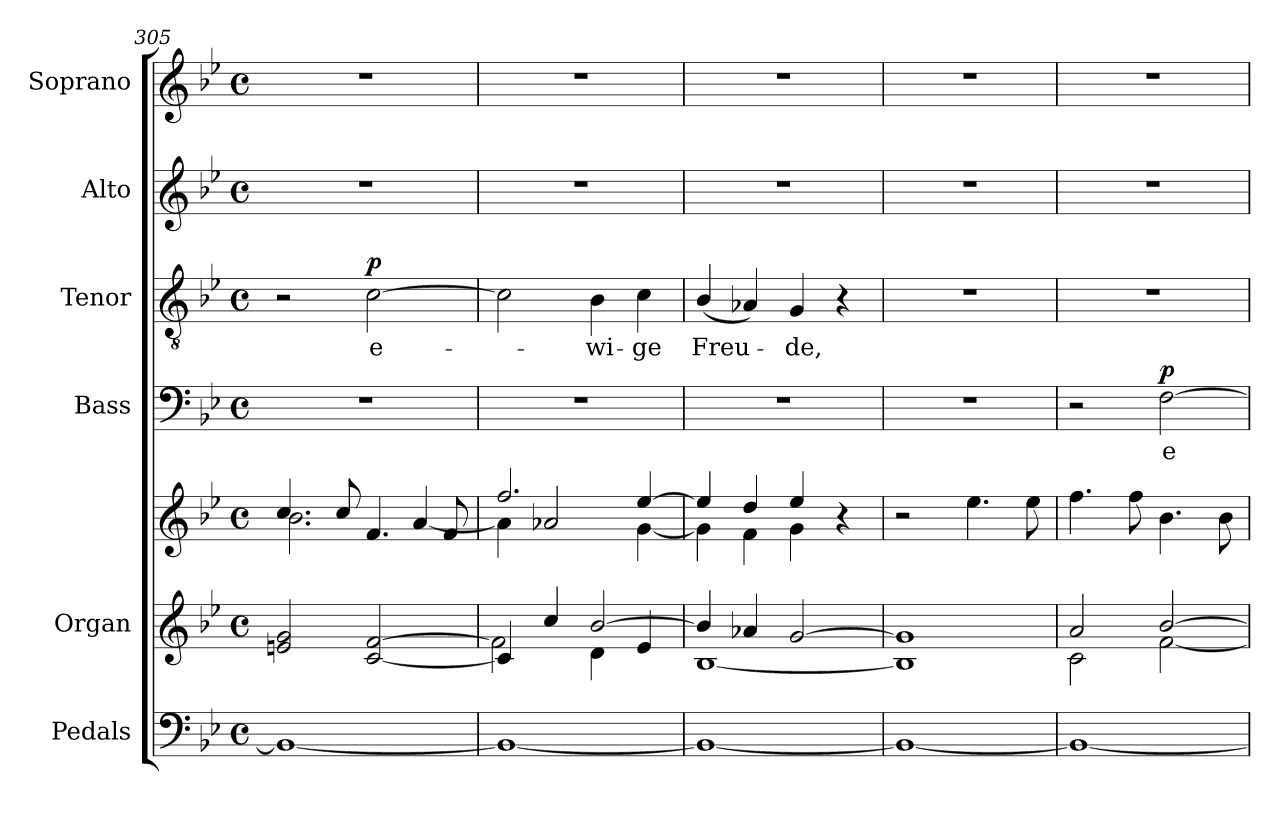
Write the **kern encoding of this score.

**kern	**kern	**kern	**kern	**text	**dynam	**kern	**text	**dynam	**kern	**kern
*part6	*part5	*part5	*part4	*part4	*part4	*part3	*part3	*part3	*part2	*part1
*staff7	*staff6	*staff5	*staff4	*staff4	*staff4	*staff3	*staff3	*staff3	*staff2	*staff1
*I"Pedals	*I"Organ	*	*I"Bass	*	*	*I"Tenor	*	*	*I"Alto	*I"Soprano
*	*I'Org.	*	*I'B.	*	*	*I'T.	*	*	*I'A.	*I'S.
!!LO:PB:g=z
*clefF4	*clefG2	*clefG2	*clefF4	*	*	*clefGv2	*	*	*clefG2	*clefG2
*	*	*	*	*	*	*ITrd7c12	*	*	*	*
*k[b-e-]	*k[b-e-]	*k[b-e-]	*k[b-e-]	*	*	*k[b-e-]	*	*	*k[b-e-]	*k[b-e-]
*B-:	*B-:	*B-:	*B-:	*	*	*B-:	*	*	*B-:	*B-:
*M4/4	*M4/4	*M4/4	*M4/4	*	*	*M4/4	*	*	*M4/4	*M4/4
*met(c)	*met(c)	*met(c)	*met(c)	*	*	*met(c)	*	*	*met(c)	*met(c)
=305	=305	=305	=305	=305	=305	=305	=305	=305	=305	=305
*	*	*^	*	*	*	*	*	*	*	*
1BB-i_	2eni/ 2gi	4.cci/	2.b-i\	1r	.	.	2r	.	.	1r	1r
.	.	8cci/	.	.	.	.	.	.	.	.	.
!	!	!	!	!	!	!	!	!LO:LY:b:color=#000000	!	!	!
.	[2ci/ [2fi	4.fi/	.	.	.	.	[2Ci\	e-	p	.	.
.	.	.	[4ai/	.	.	.	.	.	.	.	.
.	.	8fi/	.	.	.	.	.	.	.	.	.
=306	=306	=306	=306	=306	=306	=306	=306	=306	=306	=306	=306
*	*^	*	*	*	*	*	*	*	*	*	*
1BB-i_	4ci/]	2fi\]	2.ffi/	4ai\]	1r	.	.	2Ci\]	.	.	1r	1r
.	4cci/	.	.	2a-Xi/	.	.	.	.	.	.	.	.
!	!	!	!	!	!	!	!	!	!LO:LY:b:color=#000000	!	!	!
.	[2b-i/	4di\	.	.	.	.	.	4BB-i\	-wi-	.	.	.
!	!	!	!	!	!	!	!	!	!LO:LY:b:color=#000000	!	!	!
.	.	4e-i/	[4ee-i/	[4gi\	.	.	.	4Ci\	-ge	.	.	.
=307	=307	=307	=307	=307	=307	=307	=307	=307	=307	=307	=307	=307
!	!	!	!	!	!	!	!	!	!LO:LY:b:color=#000000	!	!	!
1BB-i_	4b-i/]	[1B-i	4ee-i/]	4gi\]	1r	.	.	(4BB-i/	Freu-	.	1r	1r
.	4a-Xi/	.	4ddi/	4fi\	.	.	.	4AA-Xi/)	.	.	.	.
!	!	!	!	!	!	!	!	!	!LO:LY:b:color=#000000	!	!	!
.	[2gi/	.	4ee-i/	4gi\	.	.	.	4GGi/	-de,	.	.	.
.	.	.	4r	4ryy	.	.	.	4r	.	.	.	.
*	*	*	*v	*v	*	*	*	*	*	*	*	*
=308	=308	=308	=308	=308	=308	=308	=308	=308	=308	=308	=308
1BB-i_	1gi]	1B-i]	2r	1r	.	.	1r	.	.	1r	1r
.	.	.	4.ee-i\	.	.	.	.	.	.	.	.
.	.	.	8ee-i\	.	.	.	.	.	.	.	.
=309	=309	=309	=309	=309	=309	=309	=309	=309	=309	=309	=309
1BB-i_	2ai/	2ci\	4.ffi\	2r	.	.	1r	.	.	1r	1r
.	.	.	8ffi\	.	.	.	.	.	.	.	.
!	!	!	!	!	!LO:LY:b:color=#000000	!	!	!	!	!	!
.	[2b-i/	[2fi\	4.b-i\	[2Fi\	e-	p	.	.	.	.	.
.	.	.	8b-i\	.	.	.	.	.	.	.	.
*	*v	*v	*	*	*	*	*	*	*	*	*
=	=	=	=	=	=	=	=	=	=	=
*-	*-	*-	*-	*-	*-	*-	*-	*-	*-	*-
